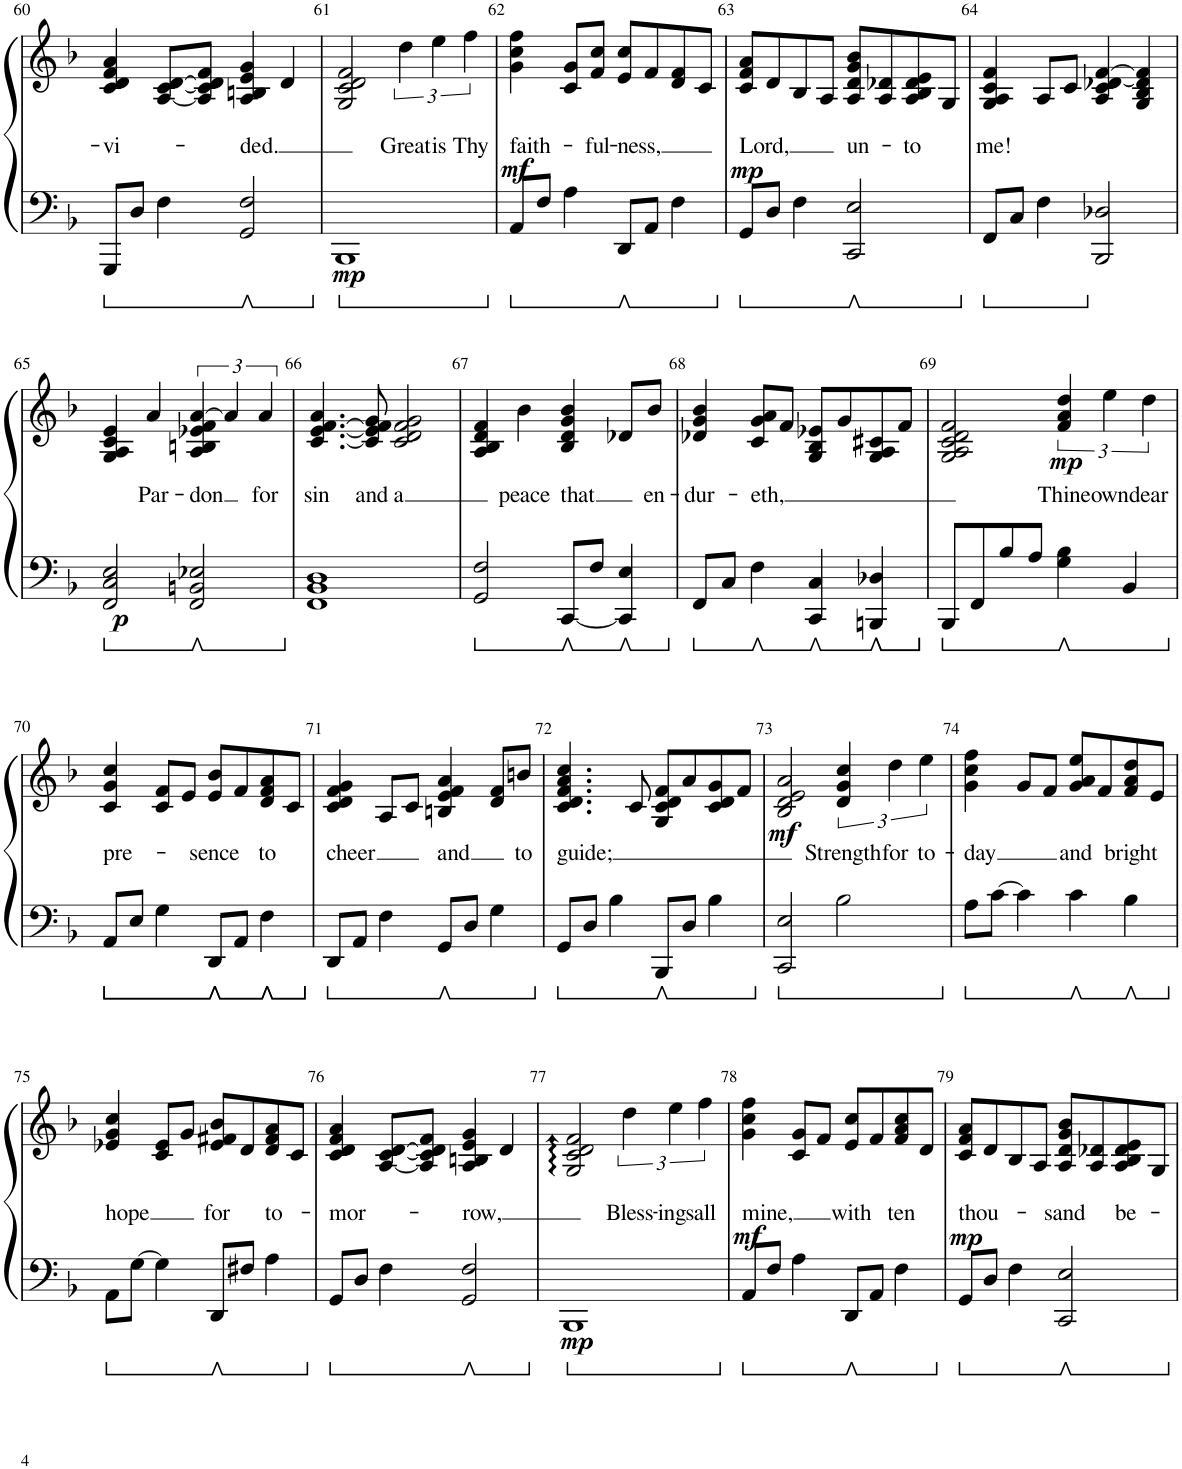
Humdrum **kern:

**kern	**kern	**text	**dynam
*part1	*part1	*part1	*part1
*staff2	*staff1	*staff1	*staff1/2
*I"Piano	*	*	*
*I'Pno.	*	*	*
!!LO:PB:g=z
*clefF4	*clefG2	*	*
*k[b-]	*k[b-]	*	*
*M4/4	*M4/4	*	*
=60	=60	=60	=60
!	!	!LO:LY:b	!
8GGG/L	4c/ 4d/ 4f/ 4a/	-vi-	.
8D/J	.	.	.
4F\	[8A/ [8c/ [8d/L	.	.
.	8A/] 8c/] 8d/] 8f/J	.	.
!	!	!LO:LY:b	!
2GG/ 2F/	4A/ 4Bn/ 4e/ 4g/	-ded.	.
.	4d/	.	.
=61	=61	=61	=61
!	!	!	!LO:DY:b=2
1BBB-	2G/ 2c/ 2d/ 2f/	.	mp
!	!	!LO:LY:b	!
.	6dd\	Great	.
!	!	!LO:LY:b	!
.	6ee\	is	.
!	!	!LO:LY:b	!
.	6ff\	Thy	.
=62	=62	=62	=62
!	!	!LO:LY:b	!LO:DY:b
8AA/L	4g\ 4cc\ 4ff\	faith-	mf
8F/J	.	.	.
4A\	8c/ 8g/L	.	.
!	!	!LO:LY:b	!
.	8f/ 8cc/J	-ful-	.
!	!	!LO:LY:b	!
8DD/L	8e/ 8cc/L	-ness,	.
8AA/J	8f/	.	.
4F\	8d/ 8f/	.	.
.	8c/J	.	.
=63	=63	=63	=63
!	!	!LO:LY:b	!LO:DY:b
8GG/L	8c/ 8f/ 8a/L	Lord,	mp
8D/J	8d/	.	.
4F\	8B-/	.	.
.	8A/J	.	.
!	!	!LO:LY:b	!
2CC/ 2E/	8A/ 8d/ 8g/ 8b-/L	un-	.
.	8A/ 8d-X/	.	.
!	!	!LO:LY:b	!
.	8A/ 8B-/ 8d-/ 8e/	-to	.
.	8G/J	.	.
=64	=64	=64	=64
!	!	!LO:LY:b	!
8FF/L	4G/ 4A/ 4c/ 4f/	me!	.
8C/J	.	.	.
4F\	8A/L	.	.
.	8c/J	.	.
2BBB-/ 2D-X/	4A/ 4c/ [4d-X/ [4f/	.	.
.	4G/ 4B-/ 4d-/] 4f/]	.	.
!!LO:LB:g=z
=65	=65	=65	=65
!	!	!	!LO:DY:b=2
2FF/ 2C/ 2E/	4G/ 4A/ 4c/ 4e/	.	p
!	!	!LO:LY:b	!
.	4a/	Par-	.
!	!	!LO:LY:b	!
2FF/ 2BBn/ 2E-X/	6A/ 6Bn/ 6e-X/ 6f/ [6a/	-don	.
.	6a/]	.	.
!	!	!LO:LY:b	!
.	6a/	for	.
=66	=66	=66	=66
!	!	!LO:LY:b	!
1FF 1BB- 1D	[4.c/ [4.e/ [4.f/ 4.a/	sin	.
!	!	!LO:LY:b	!
.	8c/] 8e/] 8f/] 8g/	and	.
!	!	!LO:LY:b	!
.	2c/ 2d/ 2f/ 2g/	a	.
=67	=67	=67	=67
2GG/ 2F/	4A/ 4B-/ 4d/ 4f/	.	.
!	!	!LO:LY:b	!
.	4b-\	peace	.
!	!	!LO:LY:b	!
[8CC/L	4B-/ 4d/ 4g/ 4b-/	that	.
8F/J	.	.	.
4CC/] 4E/	8d-X/L	.	.
!	!	!LO:LY:b	!
.	8b-/J	en-	.
=68	=68	=68	=68
!	!	!LO:LY:b	!
8FF/L	4d-X/ 4g/ 4b-/	-dur-	.
8C/J	.	.	.
!	!	!LO:LY:b	!
4F\	8c/ 8g/ 8a/L	-eth,	.
.	8f/J	.	.
4CC/ 4C/	8G/ 8B-/ 8e-X/L	.	.
.	8g/	.	.
4BBBn/ 4D-X/	8G/ 8A/ 8c#X/	.	.
.	8f/J	.	.
=69	=69	=69	=69
8BBB-/L	2G/ 2A/ 2c/ 2d/ 2f/	.	.
8FF/	.	.	.
8B-/	.	.	.
8A/J	.	.	.
!	!	!LO:LY:b	!LO:DY:b
4G\ 4B-\	6f/ 6a/ 6dd/	Thine	mp
!	!	!LO:LY:b	!
.	6ee\	own	.
4BB-/	.	.	.
!	!	!LO:LY:b	!
.	6dd\	dear	.
!!LO:LB:g=z
=70	=70	=70	=70
!	!	!LO:LY:b	!
8AA/L	4c/ 4g/ 4cc/	pre-	.
8E/J	.	.	.
4G\	8c/ 8f/L	.	.
.	8e/J	.	.
!	!	!LO:LY:b	!
8DD/L	8e/ 8b-/L	-sence	.
8AA/J	8f/	.	.
!	!	!LO:LY:b	!
4F\	8d/ 8f/ 8a/	to	.
.	8c/J	.	.
=71	=71	=71	=71
!	!	!LO:LY:b	!
8DD/L	4c/ 4d/ 4f/ 4g/	-cheer	.
8AA/J	.	.	.
4F\	8A/L	.	.
.	8c/J	.	.
!	!	!LO:LY:b	!
8GG/L	4Bn/ 4e/ 4f/ 4a/	and	.
8D/J	.	.	.
4G\	8d/ 8f/L	.	.
!	!	!LO:LY:b	!
.	8bn/J	to	.
=72	=72	=72	=72
!	!	!LO:LY:b	!
8GG/L	4.c/ 4.d/ 4.f/ 4.a/ 4.cc/	guide;	.
8D/J	.	.	.
4B-\	.	.	.
.	8c/	.	.
8BBB-/L	8G/ 8c/ 8d/ 8f/L	.	.
8D/J	8a/	.	.
4B-\	8c/ 8d/ 8g/	.	.
.	8f/J	.	.
=73	=73	=73	=73
!	!	!	!LO:DY:b
2CC/ 2E/	2B-/ 2d/ 2e/ 2a/	.	mf
!	!	!LO:LY:b	!
2B-\	6d/ 6g/ 6cc/	Strength	.
!	!	!LO:LY:b	!
.	6dd\	for	.
!	!	!LO:LY:b	!
.	6ee\	to-	.
=74	=74	=74	=74
!	!	!LO:LY:b	!
8A\L	4g\ 4cc\ 4ff\	-day	.
[8c\J	.	.	.
4c\]	8g/L	.	.
.	8f/J	.	.
!	!	!LO:LY:b	!
4c\	8g/ 8a/ 8ee/L	and	.
.	8f/	.	.
!	!	!LO:LY:b	!
4B-\	8f/ 8a/ 8dd/	bright	.
.	8e/J	.	.
!!LO:LB:g=z
=75	=75	=75	=75
!	!	!LO:LY:b	!
8AA\L	4e-X/ 4g/ 4cc/	-hope	.
[8G\J	.	.	.
4G\]	8c/ 8e-/L	.	.
.	8g/J	.	.
!	!	!LO:LY:b	!
8DD/L	8e-/ 8f#X/ 8b-/L	for	.
8F#X/J	8d/	.	.
!	!	!LO:LY:b	!
4A\	8d/ 8f#/ 8a/	to-	.
.	8c/J	.	.
=76	=76	=76	=76
!	!	!LO:LY:b	!
8GG/L	4c/ 4d/ 4f/ 4a/	-mor-	.
8D/J	.	.	.
4F\	[8A/ [8c/ [8d/L	.	.
.	8A/] 8c/] 8d/] 8f/J	.	.
!	!	!LO:LY:b	!
2GG/ 2F/	4A/ 4Bn/ 4e/ 4g/	-row,	.
.	4d/	.	.
=77	=77	=77	=77
!	!	!	!LO:DY:b=2
1BBB-	2G/ 2c/ 2d/ 2f/	.	mp
!	!	!LO:LY:b	!
.	6dd\	Bless-	.
!	!	!LO:LY:b	!
.	6ee\	-ings	.
!	!	!LO:LY:b	!
.	6ff\	all	.
=78	=78	=78	=78
!	!	!LO:LY:b	!LO:DY:b
8AA/L	4g\ 4cc\ 4ff\	mine,	mf
8F/J	.	.	.
4A\	8c/ 8g/L	.	.
.	8f/J	.	.
!	!	!LO:LY:b	!
8DD/L	8e/ 8cc/L	with	.
8AA/J	8f/	.	.
!	!	!LO:LY:b	!
4F\	8f/ 8a/ 8cc/	ten	.
.	8d/J	.	.
=79	=79	=79	=79
!	!	!LO:LY:b	!LO:DY:b
8GG/L	8c/ 8f/ 8a/L	thou-	mp
8D/J	8d/	.	.
4F\	8B-/	.	.
.	8A/J	.	.
!	!	!LO:LY:b	!
2CC/ 2E/	8A/ 8d/ 8g/ 8b-/L	-sand	.
.	8A/ 8d-X/	.	.
!	!	!LO:LY:b	!
.	8A/ 8B-/ 8d-/ 8e/	be-	.
.	8G/J	.	.
=	=	=	=
*-	*-	*-	*-
